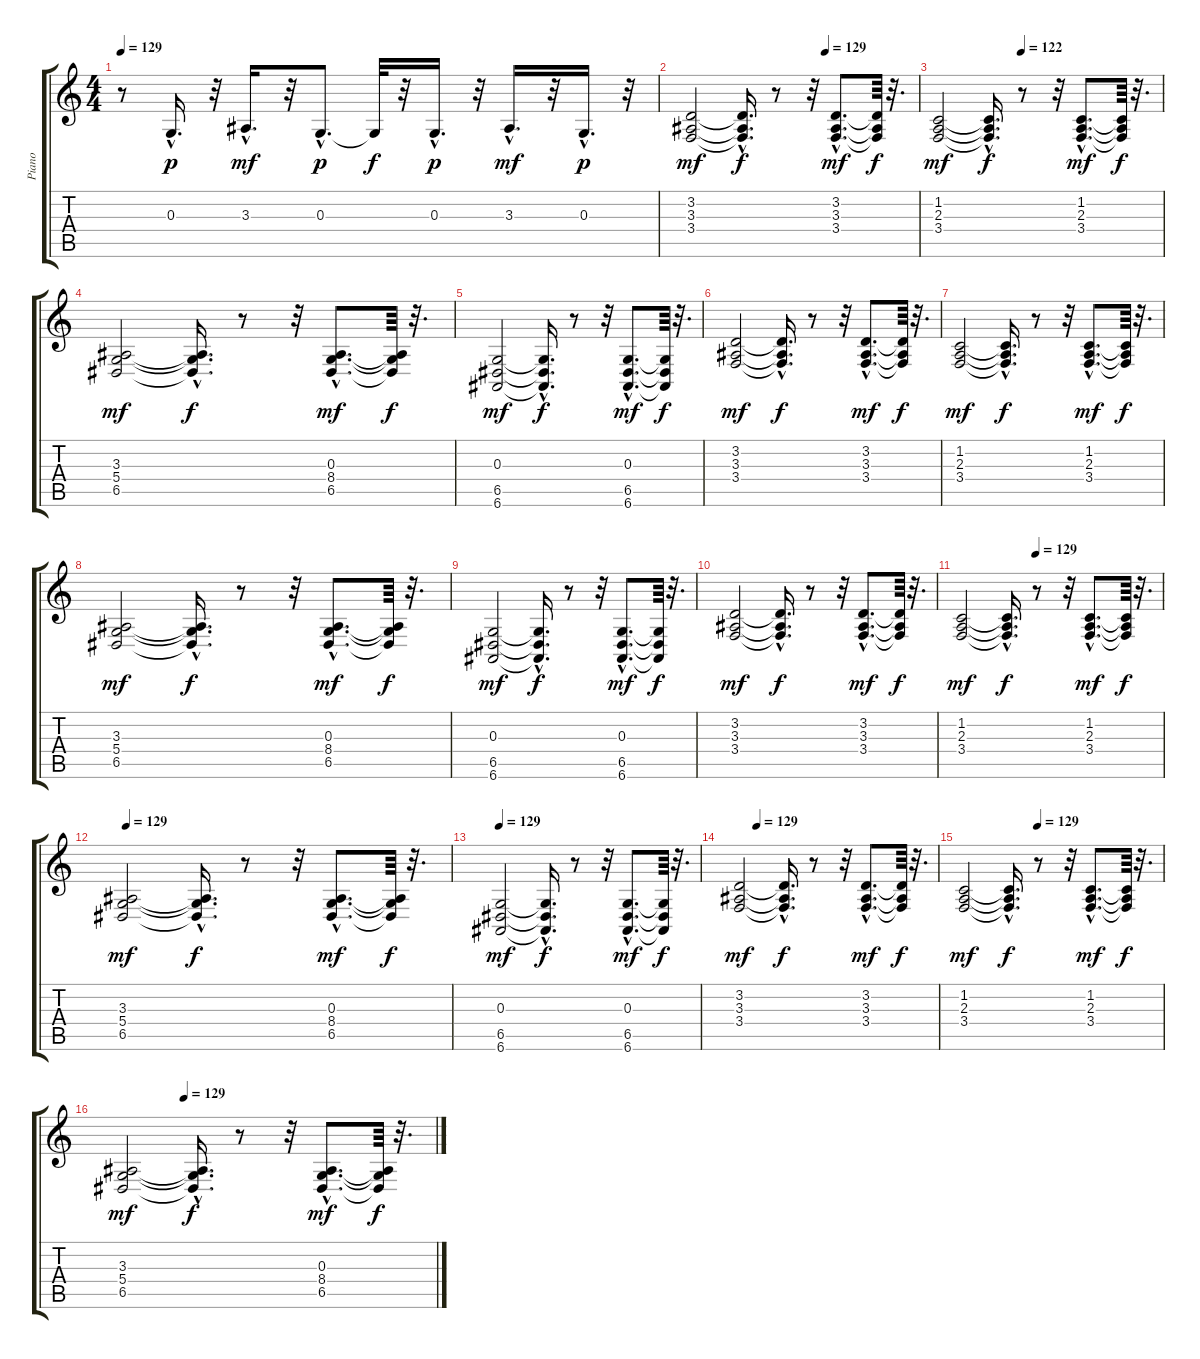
\track ("Piano" "Piano") {instrument acousticgrandpiano}
\staff {score tabs}
\tuning (E4 B3 G3 D3 A2 E2) {hide}
\ts (4 4)
\tempo 129
\clef g2
\ks c
r.8{dy p} 0.3{hac}.16{d} r.32 3.3{hac}.16{d dy mf} r.32 0.3{hac}.8{d dy p} 0.3{t}.32{dy f} r.32 0.3{hac}.16{d dy p} r.32 3.3{hac}.16{d dy mf} r.32 0.3{hac}.16{d dy p} r.32 |
\tempo (129 0.59375)
(3.2 3.3 3.4).2{dy mf} (3.2{hac t} 3.3{hac t} 3.4{hac t}).16{d dy f} r.8 r.32 (3.2{hac} 3.3{hac} 3.4{hac}).8{d dy mf} (3.2{t} 3.3{t} 3.4{t}).64{dy f} r.32{d} |
\tempo (122 0.375)
(1.2 2.3 3.4).2{dy mf} (1.2{hac t} 2.3{hac t} 3.4{hac t}).16{d dy f} r.8 r.32 (1.2{hac} 2.3{hac} 3.4{hac}).8{d dy mf} (1.2{t} 2.3{t} 3.4{t}).64{dy f} r.32{d} |
(3.3 5.4 6.5).2{dy mf} (3.3{hac t} 5.4{hac t} 6.5{hac t}).16{d dy f} r.8 r.32 (0.3{hac} 8.4{hac} 6.5{hac}).8{d dy mf} (0.3{t} 8.4{t} 6.5{t}).64{dy f} r.32{d} |
(0.3 6.5 6.6).2{dy mf} (0.3{hac t} 6.5{hac t} 6.6{hac t}).16{d dy f} r.8 r.32 (0.3{hac} 6.5{hac} 6.6{hac}).8{d dy mf} (0.3{t} 6.5{t} 6.6{t}).64{dy f} r.32{d} |
(3.2 3.3 3.4).2{dy mf} (3.2{hac t} 3.3{hac t} 3.4{hac t}).16{d dy f} r.8 r.32 (3.2{hac} 3.3{hac} 3.4{hac}).8{d dy mf} (3.2{t} 3.3{t} 3.4{t}).64{dy f} r.32{d} |
(1.2 2.3 3.4).2{dy mf} (1.2{hac t} 2.3{hac t} 3.4{hac t}).16{d dy f} r.8 r.32 (1.2{hac} 2.3{hac} 3.4{hac}).8{d dy mf} (1.2{t} 2.3{t} 3.4{t}).64{dy f} r.32{d} |
(3.3 5.4 6.5).2{dy mf} (3.3{hac t} 5.4{hac t} 6.5{hac t}).16{d dy f} r.8 r.32 (0.3{hac} 8.4{hac} 6.5{hac}).8{d dy mf} (0.3{t} 8.4{t} 6.5{t}).64{dy f} r.32{d} |
(0.3 6.5 6.6).2{dy mf} (0.3{hac t} 6.5{hac t} 6.6{hac t}).16{d dy f} r.8 r.32 (0.3{hac} 6.5{hac} 6.6{hac}).8{d dy mf} (0.3{t} 6.5{t} 6.6{t}).64{dy f} r.32{d} |
(3.2 3.3 3.4).2{dy mf} (3.2{hac t} 3.3{hac t} 3.4{hac t}).16{d dy f} r.8 r.32 (3.2{hac} 3.3{hac} 3.4{hac}).8{d dy mf} (3.2{t} 3.3{t} 3.4{t}).64{dy f} r.32{d} |
\tempo (129 0.375)
(1.2 2.3 3.4).2{dy mf} (1.2{hac t} 2.3{hac t} 3.4{hac t}).16{d dy f} r.8 r.32 (1.2{hac} 2.3{hac} 3.4{hac}).8{d dy mf} (1.2{t} 2.3{t} 3.4{t}).64{dy f} r.32{d} |
\tempo 129
(3.3 5.4 6.5).2{dy mf} (3.3{hac t} 5.4{hac t} 6.5{hac t}).16{d dy f} r.8 r.32 (0.3{hac} 8.4{hac} 6.5{hac}).8{d dy mf} (0.3{t} 8.4{t} 6.5{t}).64{dy f} r.32{d} |
\tempo 129
(0.3 6.5 6.6).2{dy mf} (0.3{hac t} 6.5{hac t} 6.6{hac t}).16{d dy f} r.8 r.32 (0.3{hac} 6.5{hac} 6.6{hac}).8{d dy mf} (0.3{t} 6.5{t} 6.6{t}).64{dy f} r.32{d} |
\tempo (129 0.09375)
(3.2 3.3 3.4).2{dy mf} (3.2{hac t} 3.3{hac t} 3.4{hac t}).16{d dy f} r.8 r.32 (3.2{hac} 3.3{hac} 3.4{hac}).8{d dy mf} (3.2{t} 3.3{t} 3.4{t}).64{dy f} r.32{d} |
\tempo (129 0.375)
(1.2 2.3 3.4).2{dy mf} (1.2{hac t} 2.3{hac t} 3.4{hac t}).16{d dy f} r.8 r.32 (1.2{hac} 2.3{hac} 3.4{hac}).8{d dy mf} (1.2{t} 2.3{t} 3.4{t}).64{dy f} r.32{d} |
\tempo (129 0.1875)
(3.3 5.4 6.5).2{dy mf} (3.3{hac t} 5.4{hac t} 6.5{hac t}).16{d dy f} r.8 r.32 (0.3{hac} 8.4{hac} 6.5{hac}).8{d dy mf} (0.3{t} 8.4{t} 6.5{t}).64{dy f} r.32{d}
